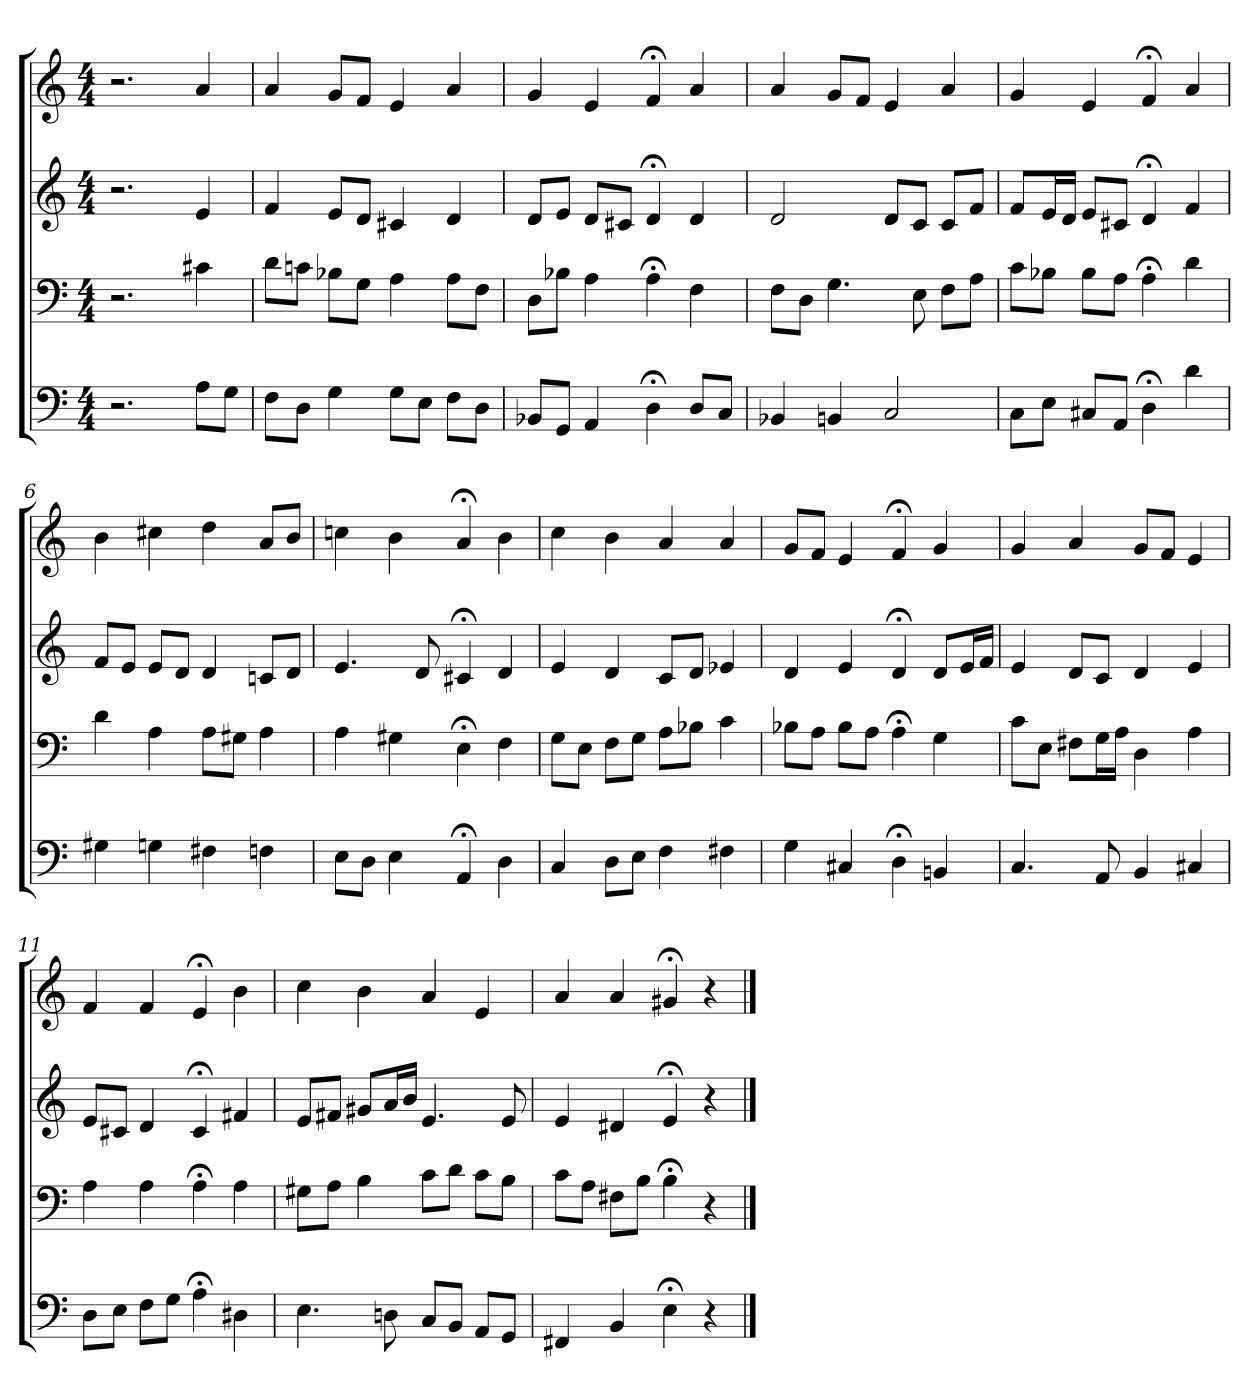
**kern	**kern	**kern	**kern
*part4	*part3	*part2	*part1
*staff4	*staff3	*staff2	*staff1
*clefF4	*clefF4	*clefG2	*clefG2
*M4/4	*M4/4	*M4/4	*M4/4
=1	=1	=1	=1
2.r	2.r	2.r	2.r
8A\L	4c#X	4e	4a
8G\J	.	.	.
=2	=2	=2	=2
8F\L	8d\L	4f	4a
8D\J	8cn\J	.	.
4G	8B-X\L	8e/L	8g/L
.	8G\J	8d/J	8f/J
8G\L	4A	4c#X	4e
8E\J	.	.	.
8F\L	8A\L	4d	4a
8D\J	8F\J	.	.
=3	=3	=3	=3
8BB-X/L	8D\L	8d/L	4g
8GG/J	8B-X\J	8e/J	.
4AA	4A	8d/L	4e
.	.	8c#X/J	.
4D;<	4A;<	4d;<	4f;<
8D/L	4F	4d	4a
8C/J	.	.	.
=4	=4	=4	=4
4BB-X	8F\L	2d	4a
.	8D\J	.	.
4BBn	4.G	.	8g/L
.	.	.	8f/J
2C	.	8d/L	4e
.	8E	8c/J	.
.	8F\L	8c/L	4a
.	8A\J	8f/J	.
=5	=5	=5	=5
8C\L	8c\L	8f/L	4g
8E\J	8B-X\J	16e/L	.
.	.	16d/JJ	.
8C#X/L	8B-\L	8e/L	4e
8AA/J	8A\J	8c#X/J	.
4D;<	4A;<	4d;<	4f;<
4d	4d	4f	4a
=6	=6	=6	=6
4G#X	4d	8f/L	4b
.	.	8e/J	.
4Gn	4A	8e/L	4cc#X
.	.	8d/J	.
4F#X	8A\L	4d	4dd
.	8G#X\J	.	.
4Fn	4A	8cn/L	8a/L
.	.	8d/J	8b/J
=7	=7	=7	=7
8E\L	4A	4.e	4ccn
8D\J	.	.	.
4E	4G#X	.	4b
.	.	8d	.
4AA;<	4E;<	4c#X;<	4a;<
4D	4F	4d	4b
=8	=8	=8	=8
4C	8G\L	4e	4cc
.	8E\J	.	.
8D\L	8F\L	4d	4b
8E\J	8G\J	.	.
4F	8A\L	8c/L	4a
.	8B-X\J	8d/J	.
4F#X	4c	4e-X	4a
=9	=9	=9	=9
4G	8B-X\L	4d	8g/L
.	8A\J	.	8f/J
4C#X	8B-\L	4e	4e
.	8A\J	.	.
4D;<	4A;<	4d;<	4f;<
4BBn	4G	8d/L	4g
.	.	16e/L	.
.	.	16f/JJ	.
=10	=10	=10	=10
4.C	8c\L	4e	4g
.	8E\J	.	.
.	8F#X\L	8d/L	4a
8AA	16G\L	8c/J	.
.	16A\JJ	.	.
4BB	4D	4d	8g/L
.	.	.	8f/J
4C#X	4A	4e	4e
=11	=11	=11	=11
8D\L	4A	8e/L	4f
8E\J	.	8c#X/J	.
8F\L	4A	4d	4f
8G\J	.	.	.
4A;<	4A;<	4c#;<	4e;<
4D#X	4A	4f#X	4b
=12	=12	=12	=12
4.E	8G#X\L	8e/L	4cc
.	8A\J	8f#X/J	.
.	4B	8g#X/L	4b
8Dn	.	16a/L	.
.	.	16b/JJ	.
8C/L	8c\L	4.e	4a
8BB/J	8d\J	.	.
8AA/L	8c\L	.	4e
8GG/J	8B\J	8e	.
=13	=13	=13	=13
4FF#X	8c\L	4e	4a
.	8A\J	.	.
4BB	8F#X\L	4d#X	4a
.	8B\J	.	.
4E;<	4B;<	4e;<	4g#X;<
4r	4r	4r	4r
==	==	==	==
*-	*-	*-	*-
